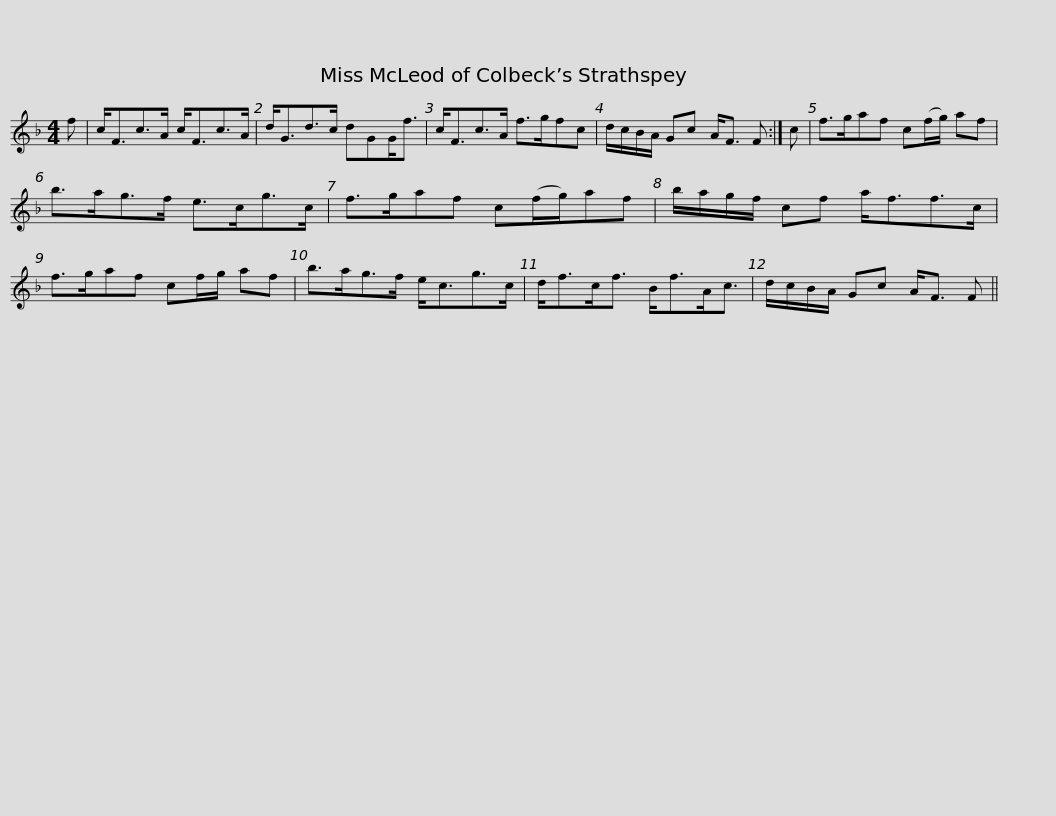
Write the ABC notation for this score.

X:1
L:1/8
M:4/4
I:linebreak $
K:F
V:1 treble
V:1
 f | c<Fc>A c<Fc>A | d<Gd>c dGG<f | c<Fc>A f>gfc | d/c/B/A/ Gc A<F F :| %5
 c |$ f>gaf c(f/g/) af | b>ag>f e>cg>c | f>gaf c(f/g/)af | b/a/g/f/ cf a<ff>c |$ %10
 f>gaf cf/g/ af | b>ag>f e<cg>c | d<fc<f B<fA<c | d/c/B/A/ Gc A<F F || %14
